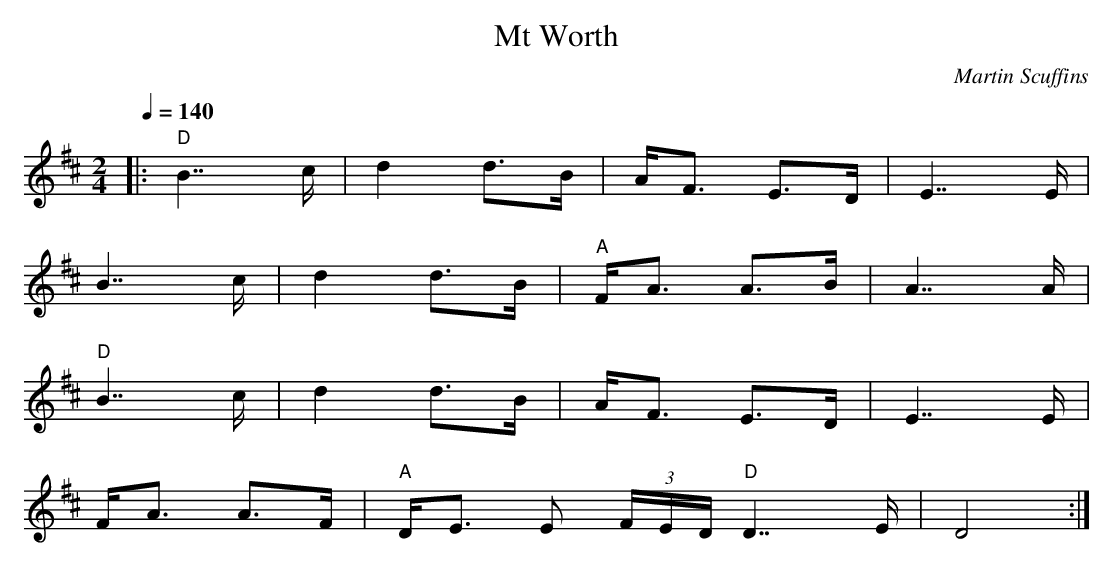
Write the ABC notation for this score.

X:1
T: Mt Worth
C: Martin Scuffins
L: 1/16
Q: 1/4=140
M: 2/4
K: D
|:"D"B7c |d4 d3B |AF3 E3D |E7E |
B7c |d4 d3B |"A"FA3 A3B |A7A |
"D"B7c |d4 d3B |AF3 E3D |E7E |
FA3 A3F |"A"DE3 E2 (3FED "D"D7E|D8 :|
